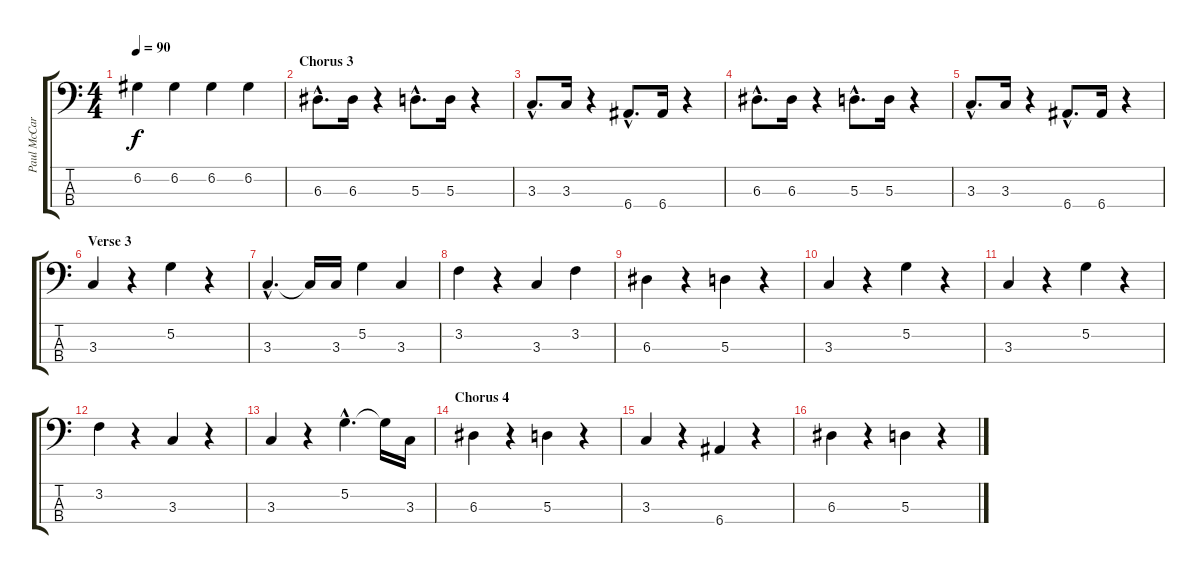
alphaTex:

\track ("Paul McCartney" "Paul McCar") {instrument electricbassfinger}
\staff {score tabs}
\tuning (G2 D2 A1 E1) {hide}
\ts (4 4)
\tempo 90
\clef f4
\ks c
6.2.4{dy f} 6.2.4 6.2.4 6.2.4 |
\section ("" "Chorus 3")
6.3{hac}.8{d} 6.3.16 r.4 5.3{hac}.8{d} 5.3.16 r.4 |
3.3{hac}.8{d} 3.3.16 r.4 6.4{hac}.8{d} 6.4.16 r.4 |
6.3{hac}.8{d} 6.3.16 r.4 5.3{hac}.8{d} 5.3.16 r.4 |
3.3{hac}.8{d} 3.3.16 r.4 6.4{hac}.8{d} 6.4.16 r.4 |
\section ("" "Verse 3")
3.3.4 r.4 5.2.4 r.4 |
3.3{hac}.4{d} 3.3{t}.16 3.3.16 5.2.4 3.3.4 |
3.2.4 r.4 3.3.4 3.2.4 |
6.3.4 r.4 5.3.4 r.4 |
3.3.4 r.4 5.2.4 r.4 |
3.3.4 r.4 5.2.4 r.4 |
3.2.4 r.4 3.3.4 r.4 |
3.3.4 r.4 5.2{hac}.4{d} 5.2{t}.16 3.3.16 |
\section ("" "Chorus 4")
6.3.4 r.4 5.3.4 r.4 |
3.3.4 r.4 6.4.4 r.4 |
6.3.4 r.4 5.3.4 r.4
